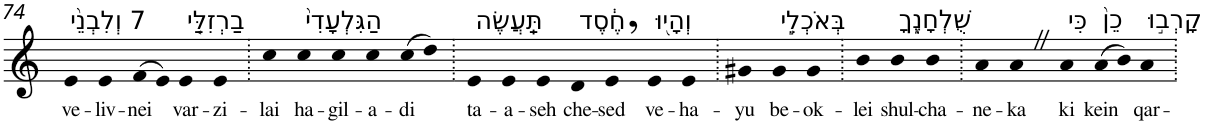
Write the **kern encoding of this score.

**kern	**text
*part1	*part1
*staff1	*staff1
*I"Piano	*
*I'Pno	*
!!LO:PB:g=z
*clefG2	*
*k[]	*
=74	=74
!LO:TX:a:t=7 וְלִבְנֵ֨י	!
!	!LO:LY:b
4e	ve-
!	!LO:LY:b
4e	-liv-
!	!LO:LY:b
(>8f	-nei
8e)	.
!LO:TX:a:t=בַרְזִלַּ֤י	!
!	!LO:LY:b
4e	var-
!	!LO:LY:b
4e	-zi-
=75.	=75.
!	!LO:LY:b
4cc	-lai
!LO:TX:a:t=הַגִּלְעָדִי֙	!
!	!LO:LY:b
4cc	ha-
!	!LO:LY:b
4cc	-gil-
!	!LO:LY:b
4cc	-a-
!	!LO:LY:b
(>8cc	-di
8dd)	.
=76.	=76.
!LO:TX:a:t=תַּֽעֲשֶׂה	!
!	!LO:LY:b
4e	ta-
!	!LO:LY:b
4e	-a-
!	!LO:LY:b
4e	-seh
!LO:TX:a:t=חֶ֔סֶד	!
!	!LO:LY:b
4d	che-
!	!LO:LY:b
4e,	-sed
!LO:TX:a:t=וְהָי֖וּ	!
!	!LO:LY:b
4e	ve-
!	!LO:LY:b
4e	-ha-
=77.	=77.
!	!LO:LY:b
4g#X	-yu
!LO:TX:a:t=בְּאֹכְלֵ֣י	!
!	!LO:LY:b
4g#	be-
!	!LO:LY:b
4g#	-ok-
=78.	=78.
!	!LO:LY:b
4b	-lei
!LO:TX:a:t=שֻׁלְחָנֶ֑ךָ	!
!	!LO:LY:b
4b	shul-
!	!LO:LY:b
4b	-cha-
=79.	=79.
!	!LO:LY:b
4a	-ne-
!	!LO:LY:b
4aZ	-ka
!LO:TX:a:t=כִּי	!
!	!LO:LY:b
4a	ki
!LO:TX:a:t=כֵן֙	!
!	!LO:LY:b
(>8a	kein
8b)	.
!LO:TX:a:t=קָרְב֣וּ	!
!	!LO:LY:b
4a	qar-
=.	=.
*-	*-
